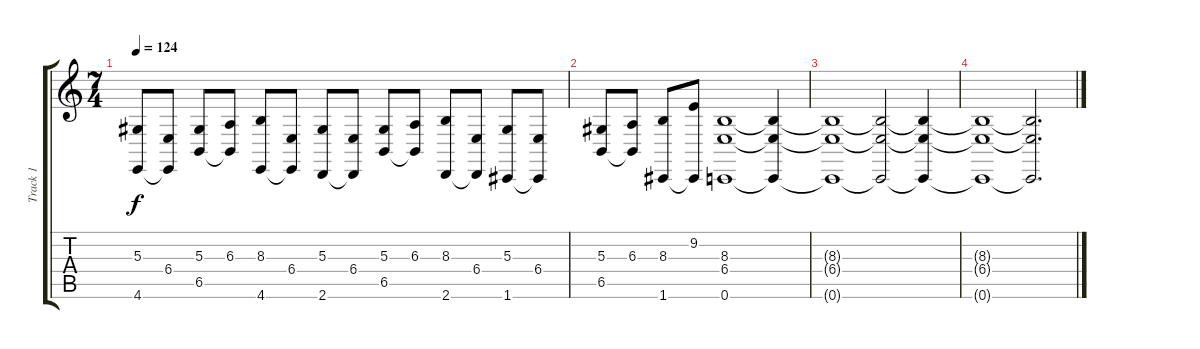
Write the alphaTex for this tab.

\track ("Track 1" "Track 1") {instrument acousticgrandpiano}
\staff {score tabs}
\tuning (D4 G3 Eb3 Bb2 F2 C2) {hide}
\ts (7 4)
\tempo 124
\clef g2
\ks c
(5.3 4.6).8{dy f} (6.4 4.6{t}).8 (5.3 6.5).8 (6.3 6.5{t}).8 (8.3 4.6).8 (6.4 4.6{t}).8 (5.3 2.6).8 (6.4 2.6{t}).8 (5.3 6.5).8 (6.3 6.5{t}).8 (8.3 2.6).8 (6.4 2.6{t}).8 (5.3 1.6).8 (6.4 1.6{t}).8 |
(5.3 6.5).8 (6.3 6.5{t}).8 (8.3 1.6).8 (9.2 1.6{t}).8 (8.3 6.4 0.6).1 (8.3{t} 6.4{t} 0.6{t}).4 |
(8.3{t} 6.4{t} 0.6{t}).1 (8.3{t} 6.4{t} 0.6{t}).2 (8.3{t} 6.4{t} 0.6{t}).4 |
(8.3{t} 6.4{t} 0.6{t}).1 (8.3{t} 6.4{t} 0.6{t}).2{d}
